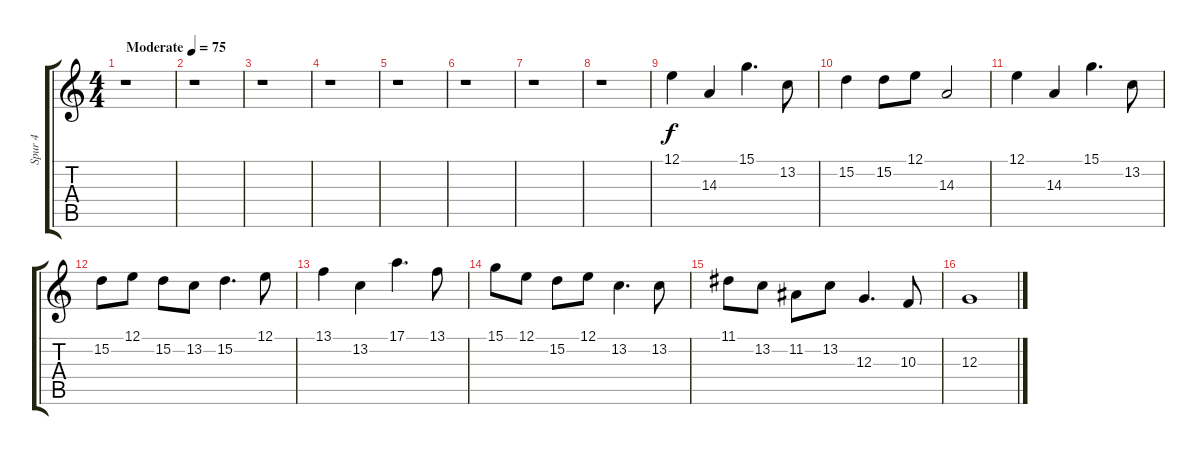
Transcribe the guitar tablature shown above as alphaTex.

\track ("Spur 4" "Spur 4") {instrument flute}
\staff {score tabs}
\tuning (E4 B3 G3 D3 A2 E2) {hide}
\ts (4 4)
\tempo (75 "Moderate")
\clef g2
\ks c
r.1{dy f instrument flute} |
r.1 |
r.1 |
r.1 |
r.1 |
r.1 |
r.1 |
r.1 |
12.1.4 14.3.4 15.1.4{d} 13.2.8 |
15.2.4 15.2.8 12.1.8 14.3.2 |
12.1.4 14.3.4 15.1.4{d} 13.2.8 |
15.2.8 12.1.8 15.2.8 13.2.8 15.2.4{d} 12.1.8 |
13.1.4 13.2.4 17.1.4{d} 13.1.8 |
15.1.8 12.1.8 15.2.8 12.1.8 13.2.4{d} 13.2.8 |
11.1.8 13.2.8 11.2.8 13.2.8 12.3.4{d} 10.3.8 |
12.3.1
